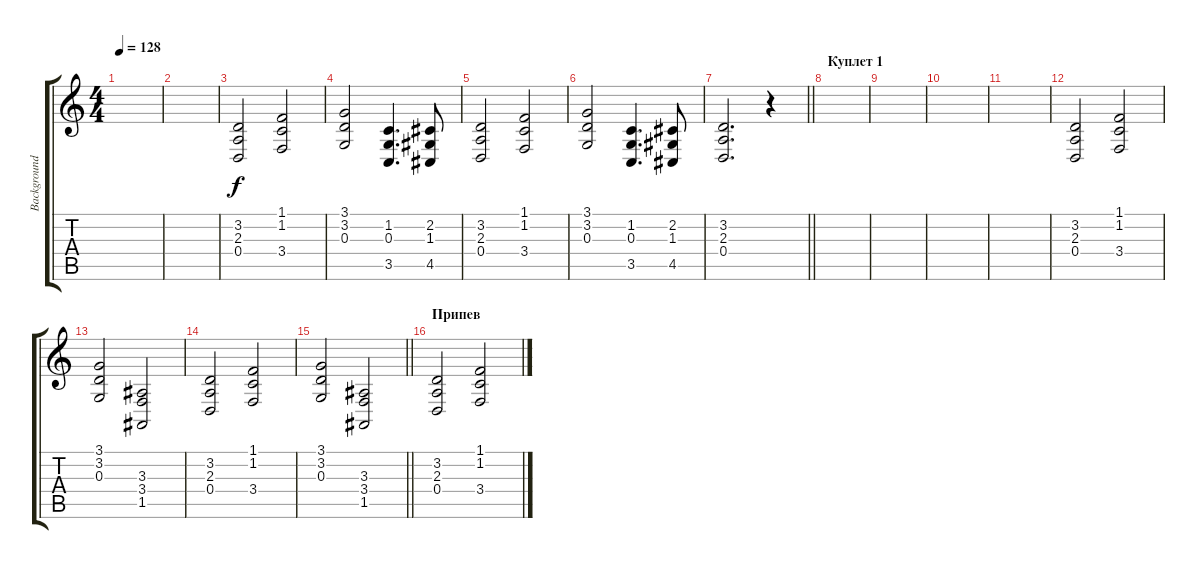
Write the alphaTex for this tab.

\track ("Background 1" "Background") {instrument stringensemble1}
\staff {score tabs}
\tuning (E4 B3 G3 D3 A2 E2) {hide}
\ts (4 4)
\tempo 128
\clef g2
\ks c
|
|
(3.2 2.3 0.4).2 (1.1 1.2 3.4).2 |
(3.1 3.2 0.3).2 (1.2 0.3 3.5).4{d} (2.2 1.3 4.5).8 |
(3.2 2.3 0.4).2 (1.1 1.2 3.4).2 |
(3.1 3.2 0.3).2 (1.2 0.3 3.5).4{d} (2.2 1.3 4.5).8 |
\barLineRight lightlight
(3.2 2.3 0.4).2{d} r.4 |
\section ("" "Куплет 1")
|
|
|
|
(3.2 2.3 0.4).2 (1.1 1.2 3.4).2 |
(3.1 3.2 0.3).2 (3.3 3.4 1.5).2 |
(3.2 2.3 0.4).2 (1.1 1.2 3.4).2 |
\barLineRight lightlight
(3.1 3.2 0.3).2 (3.3 3.4 1.5).2 |
\section ("" "Припев")
(3.2 2.3 0.4).2 (1.1 1.2 3.4).2
